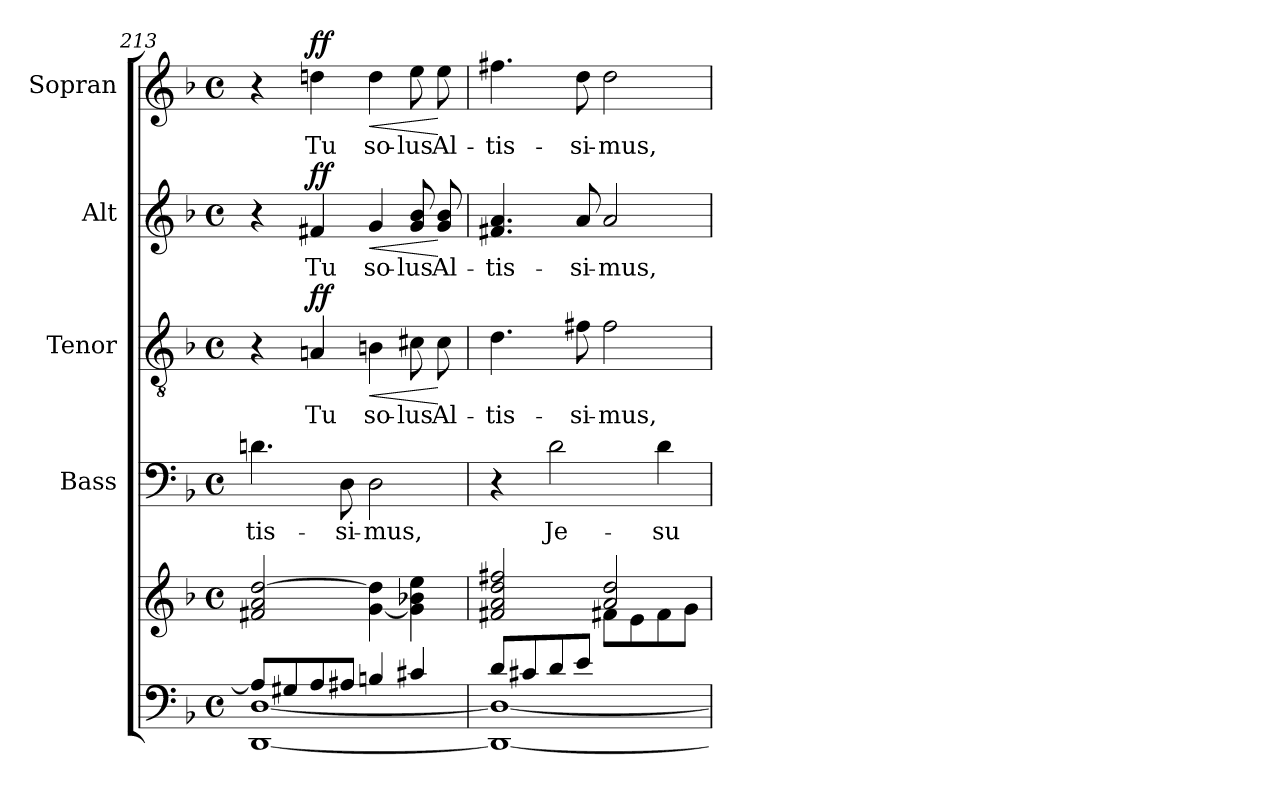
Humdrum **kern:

**kern	**kern	**kern	**text	**kern	**text	**dynam	**kern	**text	**dynam	**kern	**text	**dynam
*part5	*part5	*part4	*part4	*part3	*part3	*part3	*part2	*part2	*part2	*part1	*part1	*part1
*staff6	*staff5	*staff4	*staff4	*staff3	*staff3	*staff3	*staff2	*staff2	*staff2	*staff1	*staff1	*staff1
*	*	*I"Bass	*	*I"Tenor	*	*	*I"Alt	*	*	*I"Sopran	*	*
*	*	*I'B.	*	*I'T.	*	*	*I'A.	*	*	*I'S.	*	*
*clefF4	*clefG2	*clefF4	*	*clefGv2	*	*	*clefG2	*	*	*clefG2	*	*
*k[b-]	*k[b-]	*k[b-]	*	*k[b-]	*	*	*k[b-]	*	*	*k[b-]	*	*
*F:	*F:	*F:	*	*F:	*	*	*F:	*	*	*F:	*	*
*M4/4	*M4/4	*M4/4	*	*M4/4	*	*	*M4/4	*	*	*M4/4	*	*
*met(c)	*met(c)	*met(c)	*	*met(c)	*	*	*met(c)	*	*	*met(c)	*	*
=213	=213	=213	=213	=213	=213	=213	=213	=213	=213	=213	=213	=213
*^	*	*	*	*	*	*	*	*	*	*	*	*
!	!	!	!	!LO:LY:b	!	!	!	!	!	!	!	!	!
8A/L]	[<1DD [<1D	2f#X/ 2a/ [2dd/	4.dn\	-tis-	4r	.	.	4r	.	.	4r	.	.
8G#X/	.	.	.	.	.	.	.	.	.	.	.	.	.
!	!	!	!	!	!	!LO:LY:b	!LO:DY:a	!	!LO:LY:b	!LO:DY:a	!	!LO:LY:b	!LO:DY:a
8A/	.	.	.	.	4An/	Tu	ff	4f#X/	Tu	ff	4ddn\	Tu	ff
!	!	!	!	!LO:LY:b	!	!	!	!	!	!	!	!	!
8A#X/J	.	.	8D\	-si-	.	.	.	.	.	.	.	.	.
!	!	!	!	!LO:LY:b	!	!LO:LY:b	!LO:HP:b	!	!LO:LY:b	!LO:HP:b	!	!LO:LY:b	!LO:HP:b
4Bn/	.	[<4g\ 4dd\]	2D\	-mus,	4Bn\	so-	<	4g/	so-	<	4dd\	so-	<
!	!	!	!	!	!	!LO:LY:b	!	!	!LO:LY:b	!	!	!LO:LY:b	!
4c#X/	.	4g\] 4b-X\ 4ee\	.	.	8c#X\	-lus	.	8g/ 8b-/	-lus	.	8ee\	-lus	.
!	!	!	!	!	!	!LO:LY:b	!	!	!LO:LY:b	!	!	!LO:LY:b	!
.	.	.	.	.	8c#\	Al-	[	8g/ 8b-/	Al-	[	8ee\	Al-	[
=214	=214	=214	=214	=214	=214	=214	=214	=214	=214	=214	=214	=214	=214
*	*	*^	*	*	*	*	*	*	*	*	*	*	*
!	!	!	!	!	!	!	!LO:LY:b	!	!	!LO:LY:b	!	!	!LO:LY:b	!
8d/L	1DD_ 1D_	2f#X/ 2a/ 2dd/ 2ff#X/	2ryy	4r	.	4.d\	-tis-	.	4.f#X/ 4.a/	-tis-	.	4.ff#X\	-tis-	.
8c#X/	.	.	.	.	.	.	.	.	.	.	.	.	.	.
!	!	!	!	!	!LO:LY:b	!	!	!	!	!	!	!	!	!
8d/	.	.	.	2d\	Je-	.	.	.	.	.	.	.	.	.
!	!	!	!	!	!	!	!LO:LY:b	!	!	!LO:LY:b	!	!	!LO:LY:b	!
8e/J	.	.	.	.	.	8f#X\	-si-	.	8a/	-si-	.	8dd\	-si-	.
!	!	!	!	!	!	!	!LO:LY:b	!	!	!LO:LY:b	!	!	!LO:LY:b	!
2ryy	.	2a/ 2dd/	8f#X\L	.	.	2f#\	-mus,	.	2a/	-mus,	.	2dd\	-mus,	.
.	.	.	8e\	.	.	.	.	.	.	.	.	.	.	.
!	!	!	!	!	!LO:LY:b	!	!	!	!	!	!	!	!	!
.	.	.	8f#\	4d\	-su	.	.	.	.	.	.	.	.	.
.	.	.	8g\J	.	.	.	.	.	.	.	.	.	.	.
*v	*v	*	*	*	*	*	*	*	*	*	*	*	*	*
*	*v	*v	*	*	*	*	*	*	*	*	*	*	*
=	=	=	=	=	=	=	=	=	=	=	=	=
*-	*-	*-	*-	*-	*-	*-	*-	*-	*-	*-	*-	*-
